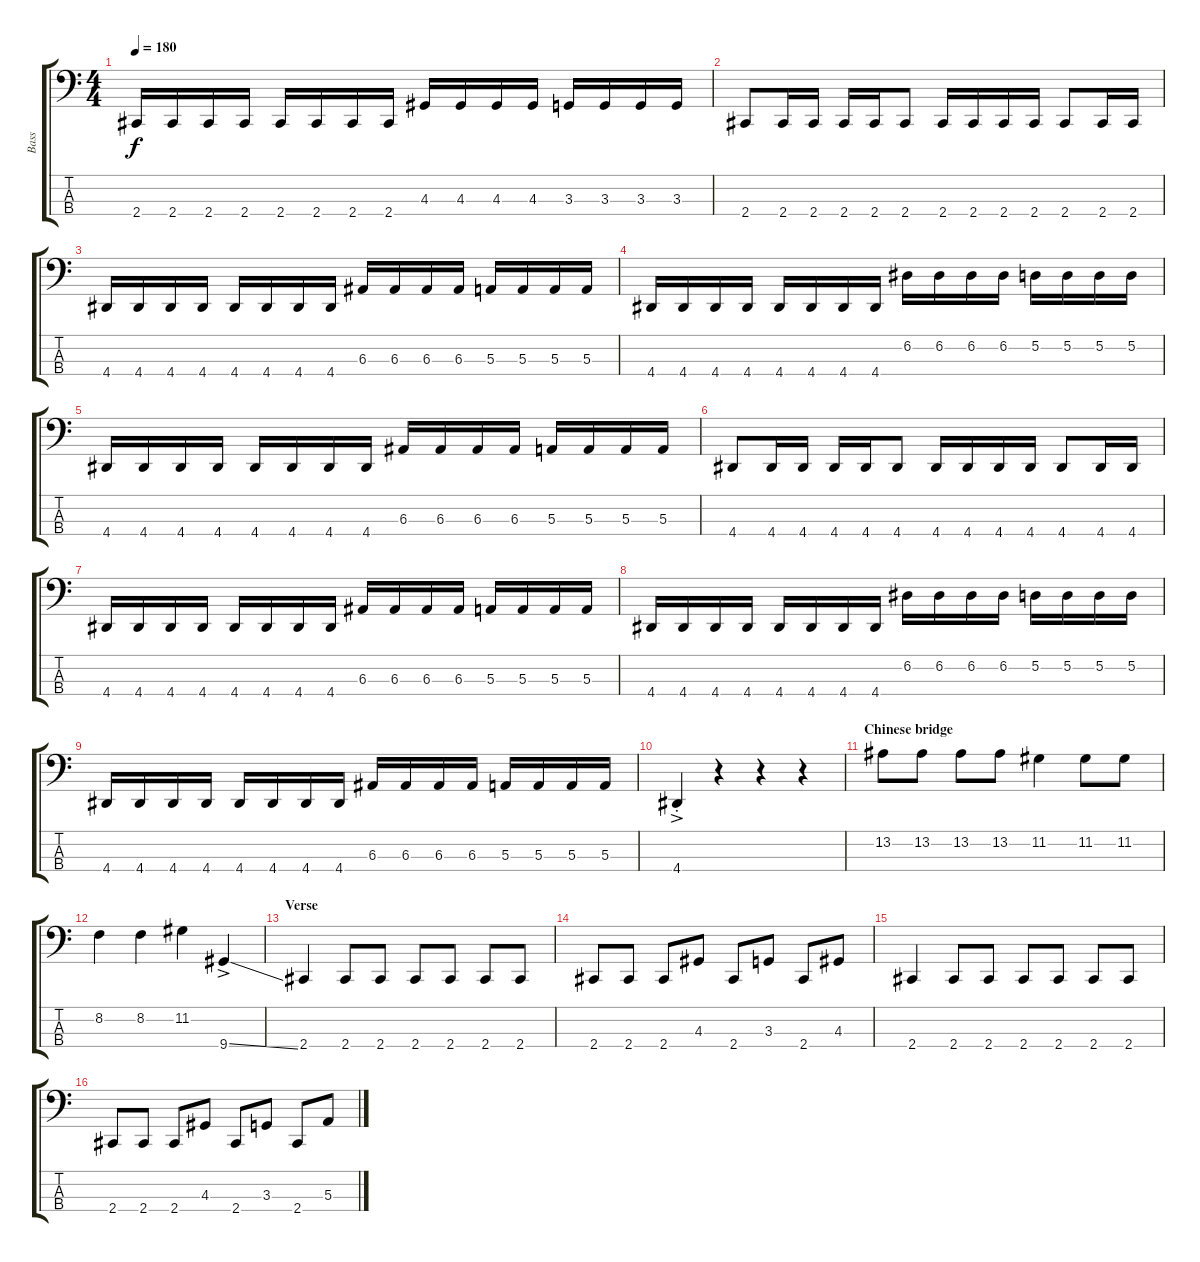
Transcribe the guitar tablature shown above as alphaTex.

\track ("Bass" "Bass") {instrument electricbasspick}
\staff {score tabs}
\tuning (D2 A1 E1 B0) {hide}
\ts (4 4)
\tempo 180
\clef f4
\ks c
2.4.16{dy f} 2.4.16 2.4.16 2.4.16 2.4.16 2.4.16 2.4.16 2.4.16 4.3.16 4.3.16 4.3.16 4.3.16 3.3.16 3.3.16 3.3.16 3.3.16 |
2.4.8 2.4.16 2.4.16 2.4.16 2.4.16 2.4.8 2.4.16 2.4.16 2.4.16 2.4.16 2.4.8 2.4.16 2.4.16 |
4.4.16 4.4.16 4.4.16 4.4.16 4.4.16 4.4.16 4.4.16 4.4.16 6.3.16 6.3.16 6.3.16 6.3.16 5.3.16 5.3.16 5.3.16 5.3.16 |
4.4.16 4.4.16 4.4.16 4.4.16 4.4.16 4.4.16 4.4.16 4.4.16 6.2.16 6.2.16 6.2.16 6.2.16 5.2.16 5.2.16 5.2.16 5.2.16 |
4.4.16 4.4.16 4.4.16 4.4.16 4.4.16 4.4.16 4.4.16 4.4.16 6.3.16 6.3.16 6.3.16 6.3.16 5.3.16 5.3.16 5.3.16 5.3.16 |
4.4.8 4.4.16 4.4.16 4.4.16 4.4.16 4.4.8 4.4.16 4.4.16 4.4.16 4.4.16 4.4.8 4.4.16 4.4.16 |
4.4.16 4.4.16 4.4.16 4.4.16 4.4.16 4.4.16 4.4.16 4.4.16 6.3.16 6.3.16 6.3.16 6.3.16 5.3.16 5.3.16 5.3.16 5.3.16 |
4.4.16 4.4.16 4.4.16 4.4.16 4.4.16 4.4.16 4.4.16 4.4.16 6.2.16 6.2.16 6.2.16 6.2.16 5.2.16 5.2.16 5.2.16 5.2.16 |
4.4.16 4.4.16 4.4.16 4.4.16 4.4.16 4.4.16 4.4.16 4.4.16 6.3.16 6.3.16 6.3.16 6.3.16 5.3.16 5.3.16 5.3.16 5.3.16 |
4.4{ac st}.4 r.4 r.4 r.4 |
\section ("" "Chinese bridge")
13.2.8 13.2.8 13.2.8 13.2.8 11.2.4 11.2.8 11.2.8 |
8.2.4 8.2.4 11.2.4 9.4{ss ac}.4 |
\section ("" "Verse")
2.4.4 2.4.8 2.4.8 2.4.8 2.4.8 2.4.8 2.4.8 |
2.4.8 2.4.8 2.4.8 4.3.8 2.4.8 3.3.8 2.4.8 4.3.8 |
2.4.4 2.4.8 2.4.8 2.4.8 2.4.8 2.4.8 2.4.8 |
2.4.8 2.4.8 2.4.8 4.3.8 2.4.8 3.3.8 2.4.8 5.3.8
